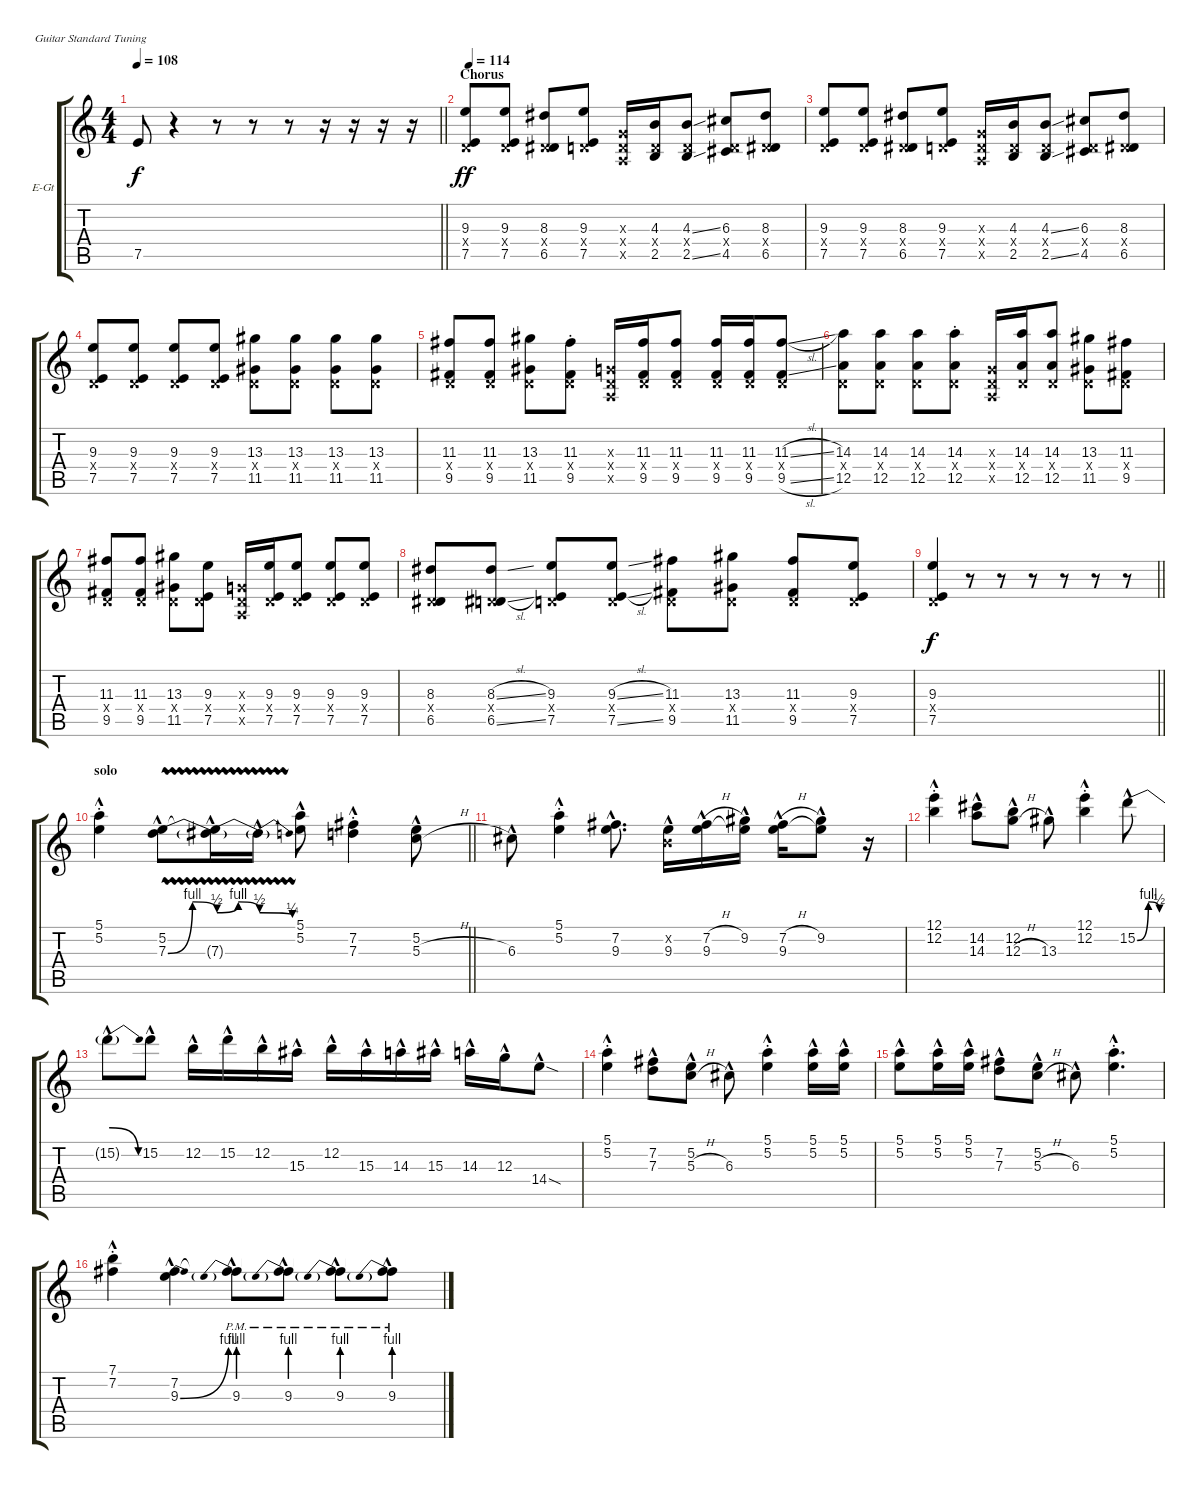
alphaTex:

\bracketExtendMode groupsimilarinstruments
\firstSystemTrackNameOrientation horizontal
\otherSystemsTrackNameOrientation horizontal
\track ("Frank Iero" "E-Gt") {instrument overdrivenguitar}
\staff {score tabs}
\tuning (E4 B3 G3 D3 A2 E2)
\ts (4 4)
\tempo 108
\clef g2
\barLineRight lightlight
\ks c
7.5.8{dy f} r.4 r.8 r.8 r.8 r.16 r.16 r.16 r.16 |
\section ("" "Chorus")
\tempo 114
(9.3 0.4{x} 7.5).8{dy ff} (9.3 0.4{x} 7.5).8 (8.3 0.4{x} 6.5).8 (9.3 0.4{x} 7.5).8 (0.5{x} 0.4{x} 0.3{x}).16 (2.5 0.4{x} 4.3).16 (4.3{ss} 0.4{x} 2.5{ss}).8 (6.3 0.4{x} 4.5).8 (8.3 0.4{x} 6.5).8 |
(9.3 0.4{x} 7.5).8 (9.3 0.4{x} 7.5).8 (8.3 0.4{x} 6.5).8 (9.3 0.4{x} 7.5).8 (0.5{x} 0.4{x} 0.3{x}).16 (2.5 0.4{x} 4.3).16 (4.3{ss} 0.4{x} 2.5{ss}).8 (6.3 0.4{x} 4.5).8 (8.3 0.4{x} 6.5).8 |
(9.3 0.4{x} 7.5).8 (9.3 0.4{x} 7.5).8 (9.3 0.4{x} 7.5).8 (9.3 0.4{x} 7.5).8 (13.3 0.4{x} 11.5).8 (13.3 0.4{x} 11.5).8 (13.3 0.4{x} 11.5).8 (13.3 0.4{x} 11.5).8 |
(11.3 0.4{x} 9.5).8 (11.3 0.4{x} 9.5).8 (13.3 0.4{x} 11.5).8 (11.3{st} 0.4{x} 9.5{st}).8 (0.5{x} 0.4{x} 0.3{x}).16 (9.5 0.4{x} 11.3).16 (9.5 0.4{x} 11.3).8 (9.5 0.4{x} 11.3).16 (9.5 0.4{x} 11.3).16 (9.5{sl} 0.4{x} 11.3{sl}).8 |
(14.3 0.4{x} 12.5).8 (14.3 0.4{x} 12.5).8 (14.3 0.4{x} 12.5).8 (14.3{st} 0.4{x} 12.5{st}).8 (0.5{x} 0.4{x} 0.3{x}).16 (12.5 0.4{x} 14.3).16 (12.5 0.4{x} 14.3).8 (13.3 0.4{x} 11.5).8 (11.3 0.4{x} 9.5).8 |
(11.3 0.4{x} 9.5).8 (9.5 0.4{x} 11.3).8 (13.3 0.4{x} 11.5).8 (9.3 0.4{x} 7.5).8 (0.5{x} 0.4{x} 0.3{x}).16 (7.5 9.3 0.4{x}).16 (7.5 9.3 0.4{x}).8 (9.3 0.4{x} 7.5).8 (9.3 0.4{x} 7.5).8 |
(8.3 0.4{x} 6.5).8 (8.3{sl} 0.4{x} 6.5{sl}).8 (9.3 0.4{x} 7.5).8 (9.3{sl} 0.4{x} 7.5{sl}).8 (11.3 0.4{x} 9.5).8 (13.3 0.4{x} 11.5).8 (11.3 0.4{x} 9.5).8 (9.3 0.4{x} 7.5).8 |
\barLineRight lightlight
(9.3 0.4{x} 7.5).4{dy f} r.8 r.8 r.8 r.8 r.8 r.8 |
\section ("" "solo")
\barLineRight lightlight
(5.1{hac st} 5.2{hac st}).4 (5.2{hac} 7.3{be (bendrelease 0 0 15 4 32.4 4 47.4 2) vw hac}).8 (7.3{be (bendrelease 0 2 15.6 4 37.8 4 49.8 2) vw hac t} 5.2{hac t}).16 7.3{be (release 0 2 45.6 1) vw hac t}.16 (5.1{hac} 5.2{hac}).8 (7.3{hac st} 7.2{hac st}).4 (5.3{h hac} 5.2{hac}).8 |
6.3{hac}.8 (5.1{hac st} 5.2{hac st}).4 (7.2{hac} 9.3{hac}).8{d} (9.3{hac} 0.2{hac x}).16 (9.3{hac} 7.2{h hac}).16 (9.2{hac} 9.3{hac t}).16 (9.3{hac} 7.2{h hac}).16 (9.2{hac} 9.3{hac t}).8 r.16 |
(12.1{hac st} 12.2{hac st}).4 (14.3{hac} 14.2{hac}).8 (12.3{h hac} 12.2{hac}).8 13.3{hac}.8 (12.1{hac st} 12.2{hac st}).4 15.2{be (bendrelease 16.2 0 28.2 4 41.4 4 59.4 2) hac}.8 |
15.2{be (release 0 2 51 0) hac t}.8 15.2{hac}.8 12.2{hac}.16 15.2{hac}.16 12.2{hac}.16 15.3{hac}.16 12.2{hac}.16 15.3{hac}.16 14.3{hac}.16 15.3{hac}.16 14.3{hac}.16 12.3{hac}.16 14.4{sod hac}.8 |
(5.1{hac st} 5.2{hac st}).4 (7.2{hac} 7.3{hac}).8 (5.3{h hac} 5.2{hac}).8 6.3{hac}.8 (5.1{hac st} 5.2{hac st}).4 (5.2{hac} 5.1{hac}).16 (5.2{hac} 5.1{hac}).16 |
(5.1{hac} 5.2{hac}).8 (5.2{hac} 5.1{hac}).16 (5.2{hac} 5.1{hac}).16 (7.2{hac} 7.3{hac}).8 (5.3{h hac} 5.2{hac}).8 6.3{hac}.8 (5.1{hac st} 5.2{hac st}).4{d} |
(7.1{hac st} 7.2{hac st}).4 (7.2{hac} 9.3{be (bend 0 0 31.2 4) hac}).4 (9.3{be (prebend 0 4 60 4) hac pm} 7.2{hac t}).8 (9.3{be (prebend 0 4 60 4) hac pm} 7.2{hac t}).8 (9.3{be (prebend 0 4 60 4) hac pm} 7.2{hac t}).8 (9.3{be (prebend 0 4 60 4) hac pm} 7.2{hac t}).8
